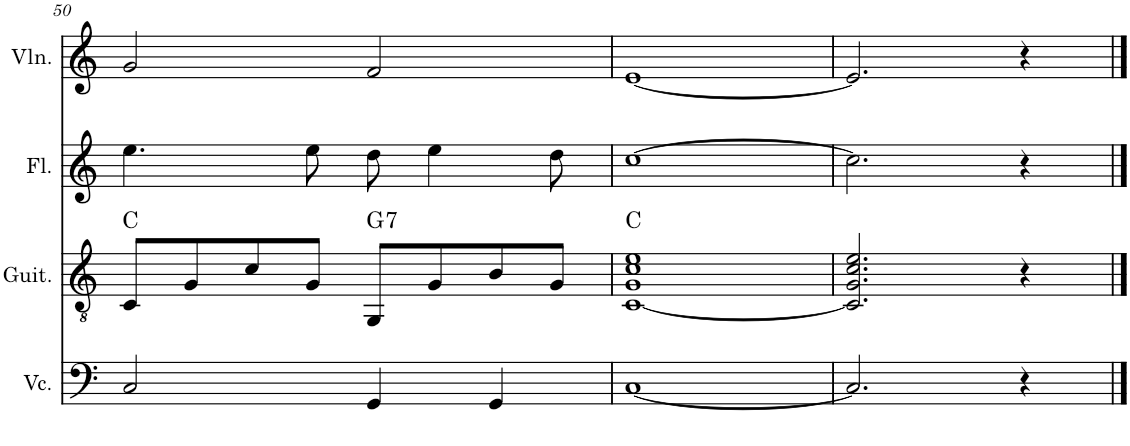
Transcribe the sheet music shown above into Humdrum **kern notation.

**kern	**kern	**harte	**kern	**kern
*part4	*part3	*part3	*part2	*part1
*staff4	*staff3	*	*staff2	*staff1
*I"チェロ	*I"クラシックギター	*	*I"フルート	*I"ヴァイオリン
!!LO:PB:g=z
*clefF4	*clefGv2	*	*clefG2	*clefG2
*k[]	*k[]	*	*k[]	*k[]
*M4/4	*M4/4	*	*M4/4	*M4/4
=50	=50	=50	=50	=50
2C/	8C/L	C:maj	4.ee\	2g/
.	8G/	.	.	.
.	8c/	.	.	.
.	8G/J	.	8ee\	.
!	!	!LO:H:kt=7	!	!
4GG/	8GG/L	G:7	8dd\	2f/
.	8G/	.	4ee\	.
4GG/	8B/	.	.	.
.	8G/J	.	8dd\	.
=51	=51	=51	=51	=51
[1C	[1C 1G 1c 1e	C:maj	[1cc	[1e
=52	=52	=52	=52	=52
2.C/]	2.C/] 2.G/ 2.c/ 2.e/	.	2.cc\]	2.e/]
4r	4r	.	4r	4r
==	==	==	==	==
*-	*-	*-	*-	*-
